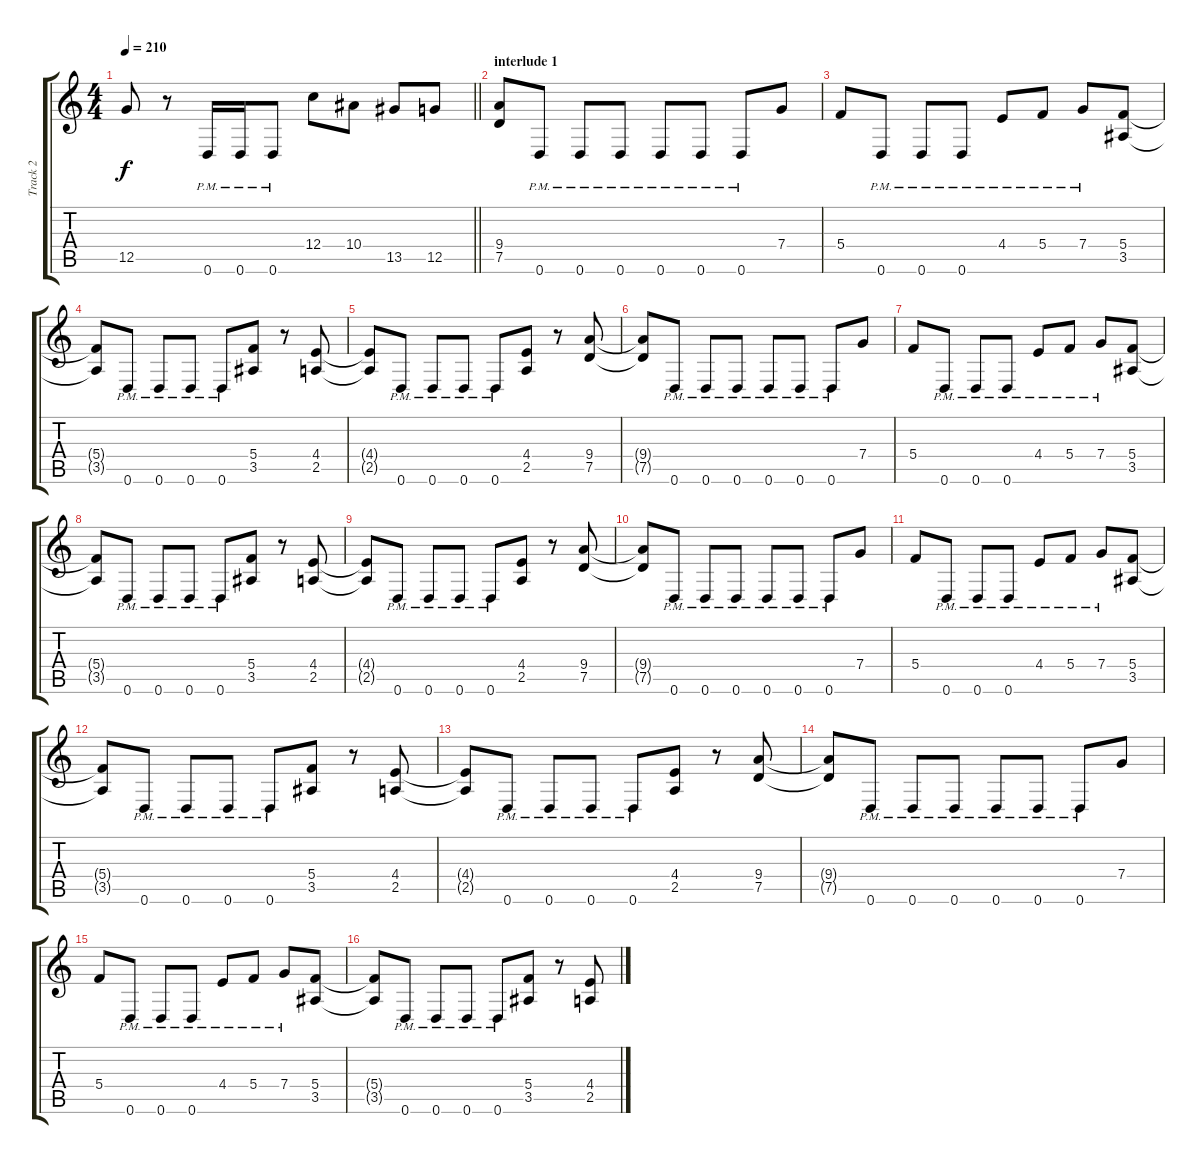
\track ("Track 2" "Track 2") {instrument distortionguitar}
\staff {score tabs}
\tuning (D4 A3 F3 C3 G2 D2) {hide}
\ts (4 4)
\tempo 210
\clef g2
\barLineRight lightlight
\ks c
12.5.8{dy f} r.8 0.6{pm}.16 0.6{pm}.16 0.6{pm}.8 12.4.8 10.4.8 13.5.8 12.5.8 |
\section ("" "interlude 1")
(9.4 7.5).8 0.6{pm}.8 0.6{pm}.8 0.6{pm}.8 0.6{pm}.8 0.6{pm}.8 0.6{pm}.8 7.4.8 |
5.4.8 0.6{pm}.8 0.6{pm}.8 0.6{pm}.8 4.4{pm}.8 5.4{pm}.8 7.4{pm}.8 (5.4 3.5).8 |
(5.4{t} 3.5{t}).8 0.6{pm}.8 0.6{pm}.8 0.6{pm}.8 0.6{pm}.8 (5.4 3.5).8 r.8 (4.4 2.5).8 |
(4.4{t} 2.5{t}).8 0.6{pm}.8 0.6{pm}.8 0.6{pm}.8 0.6{pm}.8 (4.4 2.5).8 r.8 (9.4 7.5).8 |
(9.4{t} 7.5{t}).8 0.6{pm}.8 0.6{pm}.8 0.6{pm}.8 0.6{pm}.8 0.6{pm}.8 0.6{pm}.8 7.4.8 |
5.4.8 0.6{pm}.8 0.6{pm}.8 0.6{pm}.8 4.4{pm}.8 5.4{pm}.8 7.4{pm}.8 (5.4 3.5).8 |
(5.4{t} 3.5{t}).8 0.6{pm}.8 0.6{pm}.8 0.6{pm}.8 0.6{pm}.8 (5.4 3.5).8 r.8 (4.4 2.5).8 |
(4.4{t} 2.5{t}).8 0.6{pm}.8 0.6{pm}.8 0.6{pm}.8 0.6{pm}.8 (4.4 2.5).8 r.8 (9.4 7.5).8 |
(9.4{t} 7.5{t}).8 0.6{pm}.8 0.6{pm}.8 0.6{pm}.8 0.6{pm}.8 0.6{pm}.8 0.6{pm}.8 7.4.8 |
5.4.8 0.6{pm}.8 0.6{pm}.8 0.6{pm}.8 4.4{pm}.8 5.4{pm}.8 7.4{pm}.8 (5.4 3.5).8 |
(5.4{t} 3.5{t}).8 0.6{pm}.8 0.6{pm}.8 0.6{pm}.8 0.6{pm}.8 (5.4 3.5).8 r.8 (4.4 2.5).8 |
(4.4{t} 2.5{t}).8 0.6{pm}.8 0.6{pm}.8 0.6{pm}.8 0.6{pm}.8 (4.4 2.5).8 r.8 (9.4 7.5).8 |
(9.4{t} 7.5{t}).8 0.6{pm}.8 0.6{pm}.8 0.6{pm}.8 0.6{pm}.8 0.6{pm}.8 0.6{pm}.8 7.4.8 |
5.4.8 0.6{pm}.8 0.6{pm}.8 0.6{pm}.8 4.4{pm}.8 5.4{pm}.8 7.4{pm}.8 (5.4 3.5).8 |
(5.4{t} 3.5{t}).8 0.6{pm}.8 0.6{pm}.8 0.6{pm}.8 0.6{pm}.8 (5.4 3.5).8 r.8 (4.4 2.5).8
